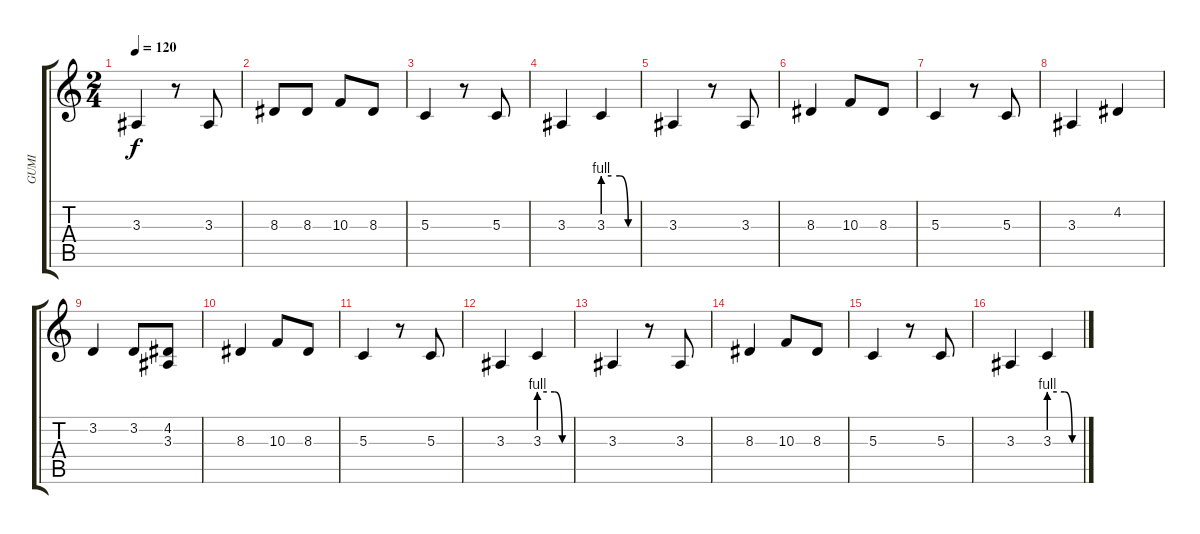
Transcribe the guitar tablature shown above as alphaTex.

\track ("GUMI" "GUMI") {instrument lead2sawtooth}
\staff {score tabs}
\tuning (E4 B3 G3 D3 A2 E2) {hide}
\ts (2 4)
\tempo 120
\clef g2
\ks c
3.3.4{dy f} r.8 3.3.8 |
8.3.8 8.3.8 10.3.8 8.3.8 |
5.3.4 r.8 5.3.8 |
3.3.4 3.3{be (custom 0 4 15 4 30 4 45 0 60 0)}.4 |
3.3.4 r.8 3.3.8 |
8.3.4 10.3.8 8.3.8 |
5.3.4 r.8 5.3.8 |
3.3.4 4.2.4 |
3.2.4 3.2.8 (4.2 3.3).8 |
8.3.4 10.3.8 8.3.8 |
5.3.4 r.8 5.3.8 |
3.3.4 3.3{be (custom 0 4 15 4 30 4 45 0 60 0)}.4 |
3.3.4 r.8 3.3.8 |
8.3.4 10.3.8 8.3.8 |
5.3.4 r.8 5.3.8 |
3.3.4 3.3{be (custom 0 4 15 4 30 4 45 0 60 0)}.4
